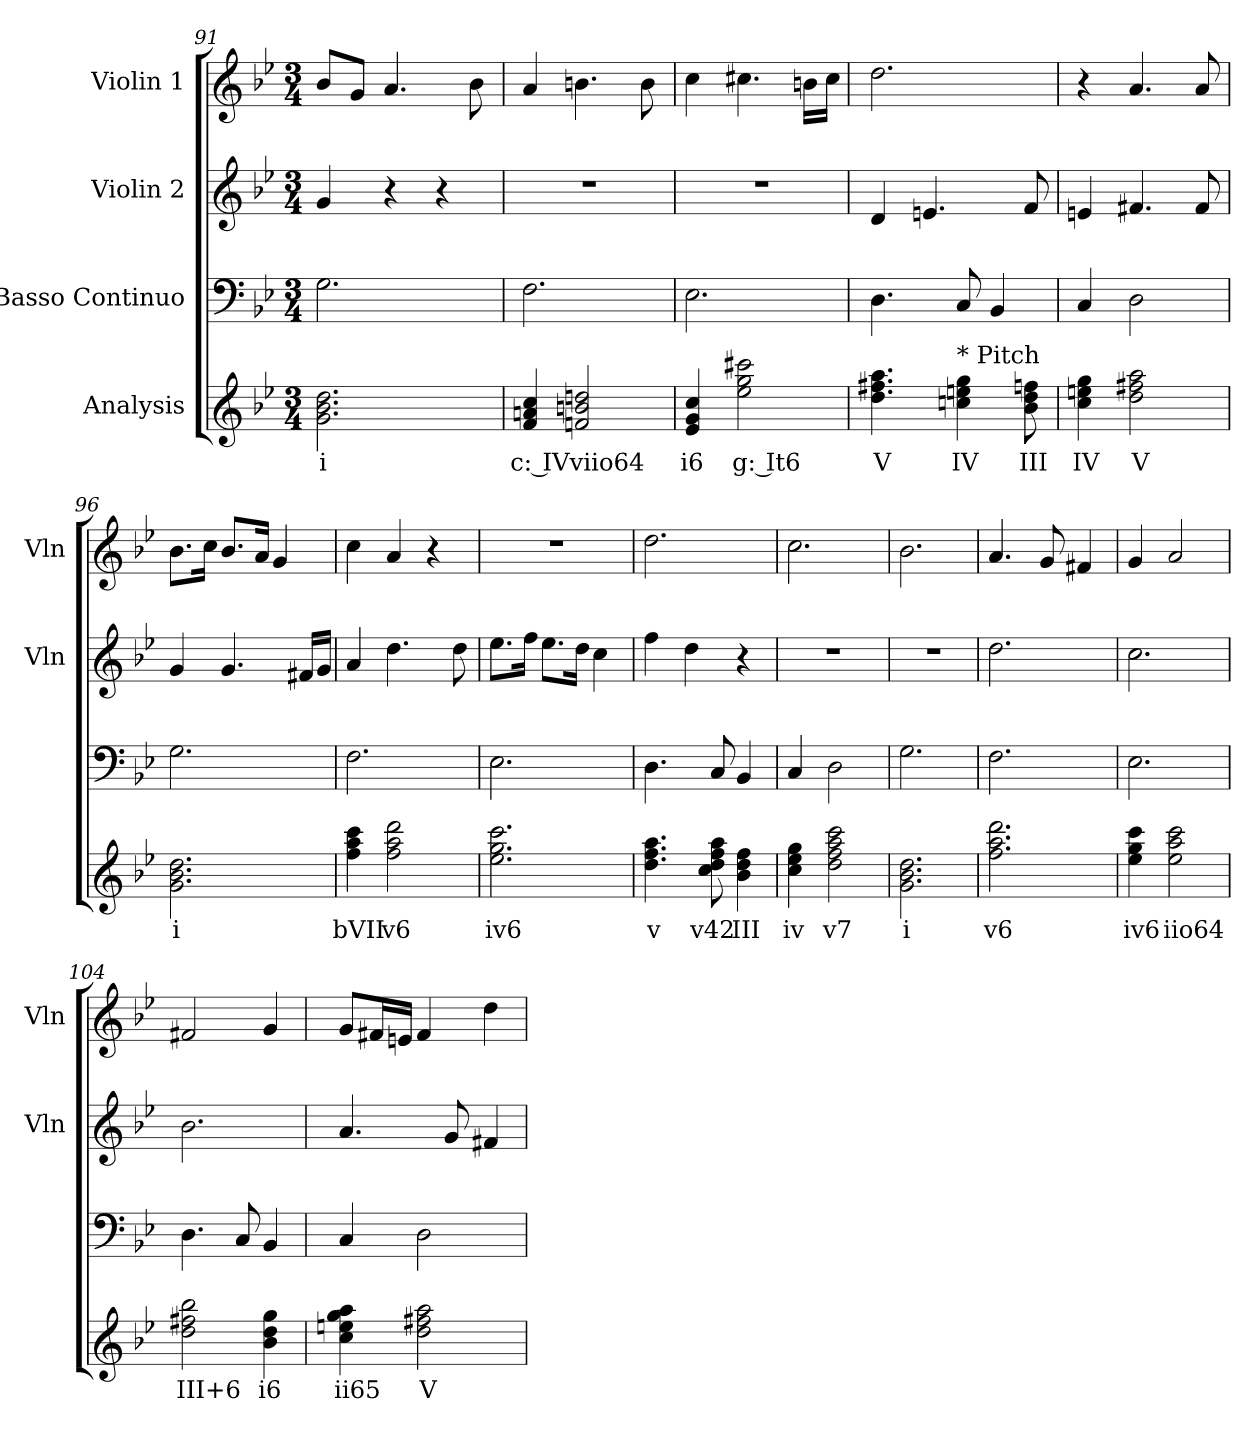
**kern	**text	**kern	**kern	**kern
*part4	*part4	*part3	*part2	*part1
*staff4	*staff4	*staff3	*staff2	*staff1
*I"Analysis	*	*I"Basso Continuo	*I"Violin 2	*I"Violin 1
*	*	*	*I'Vln	*I'Vln
!!LO:LB:g=z
*	*	*clefF4	*clefG2	*clefG2
*k[b-e-]	*	*k[b-e-]	*k[b-e-]	*k[b-e-]
*M3/4	*	*M3/4	*M3/4	*M3/4
=91	=91	=91	=91	=91
2.g 2.b- 2.dd	i	2.G\	4g/	8b-/L
.	.	.	.	8g/J
.	.	.	4r	4.a/
.	.	.	4r	.
.	.	.	.	8b-\
=92	=92	=92	=92	=92
4f 4an 4cc	c: IV	2.F\	2.r	4a/
2fn 2bn 2ddn	viio64	.	.	4.bn\
.	.	.	.	8b\
=93	=93	=93	=93	=93
4e- 4g 4cc	i6	2.E-\	2.r	4cc\
2ee- 2gg 2ccc#X	g: It6	.	.	4.cc#X\
.	.	.	.	16bn\LL
.	.	.	.	16cc#\JJ
=94	=94	=94	=94	=94
4.dd 4.ff#X 4.aa	V	4.D\	4d/	2.dd\
.	.	.	4.en/	.
!LO:TX:t=* Pitch	!	!	!	!
4ccn 4een 4gg	IV	8C/	.	.
.	.	4BB-/	.	.
8b- 8dd 8ffn	III	.	8f/	.
=95	=95	=95	=95	=95
4cc 4een 4gg	IV	4C/	4en/	4r
2dd 2ff#X 2aa	V	2D\	4.f#X/	4.a/
.	.	.	8f#/	8a/
!!LO:LB:g=z
=96	=96	=96	=96	=96
2.g 2.b- 2.dd	i	2.G\	4g/	8.b-\L
.	.	.	.	16cc\Jk
.	.	.	4.g/	8.b-/L
.	.	.	.	16a/Jk
.	.	.	.	4g/
.	.	.	16f#X/LL	.
.	.	.	16g/JJ	.
=97	=97	=97	=97	=97
4ff 4aa 4ccc	bVII	2.F\	4a/	4cc\
2ff 2aa 2ddd	v6	.	4.dd\	4a/
.	.	.	.	4r
.	.	.	8dd\	.
=98	=98	=98	=98	=98
2.ee- 2.gg 2.ccc	iv6	2.E-\	8.ee-\L	2.r
.	.	.	16ff\Jk	.
.	.	.	8.ee-\L	.
.	.	.	16dd\Jk	.
.	.	.	4cc\	.
=99	=99	=99	=99	=99
4.dd 4.ff 4.aa	v	4.D\	4ff\	2.dd\
.	.	.	4dd\	.
8cc 8dd 8ff 8aa	v42	8C/	.	.
4b- 4dd 4ff	III	4BB-/	4r	.
=100	=100	=100	=100	=100
4cc 4ee- 4gg	iv	4C/	2.r	2.cc\
2dd 2ff 2aa 2ccc	v7	2D\	.	.
!!LO:LB:g=z
=101	=101	=101	=101	=101
2.g 2.b- 2.dd	i	2.G\	2.r	2.b-\
=102	=102	=102	=102	=102
2.ff 2.aa 2.ddd	v6	2.F\	2.dd\	4.a/
.	.	.	.	8g/
.	.	.	.	4f#X/
=103	=103	=103	=103	=103
4ee- 4gg 4ccc	iv6	2.E-\	2.cc\	4g/
2ee- 2aa 2ccc	iio64	.	.	2a/
=104	=104	=104	=104	=104
2dd 2ff#X 2bb-	III+6	4.D\	2.b-\	2f#X/
.	.	8C/	.	.
4b- 4dd 4gg	i6	4BB-/	.	4g/
=105	=105	=105	=105	=105
4cc 4een 4gg 4aa	ii65	4C/	4.a/	8g/L
.	.	.	.	16f#X/L
.	.	.	.	16en/JJ
2dd 2ff#X 2aa	V	2D\	.	4f#/
.	.	.	8g/	.
.	.	.	4f#X/	4dd\
=	=	=	=	=
*-	*-	*-	*-	*-
